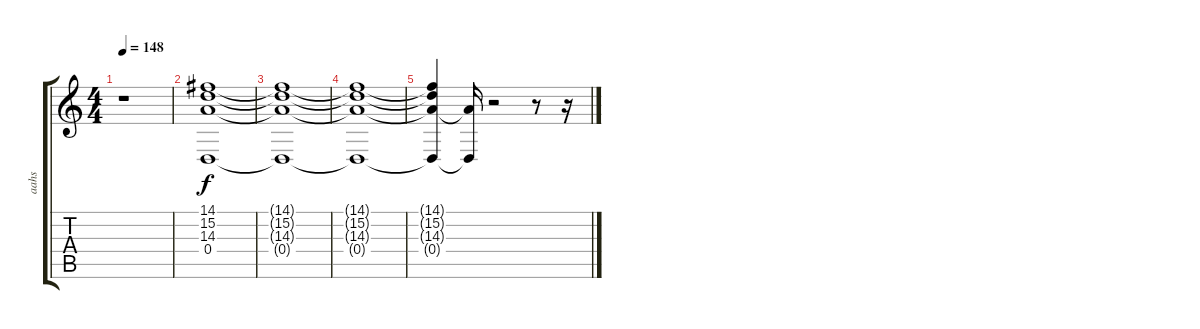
\track ("aahs" "aahs") {instrument choiraahs}
\staff {score tabs}
\tuning (E4 B3 G3 D3 A2 E2) {hide}
\ts (4 4)
\tempo 148
\clef g2
\ks c
r.1{dy f} |
(14.1 15.2 14.3 0.4).1 |
(14.1{t} 15.2{t} 14.3{t} 0.4{t}).1 |
(14.1{t} 15.2{t} 14.3{t} 0.4{t}).1 |
(14.1{t} 15.2{t} 14.3{t} 0.4{t}).4 (14.3{t} 0.4{t}).16 r.2 r.8 r.16
